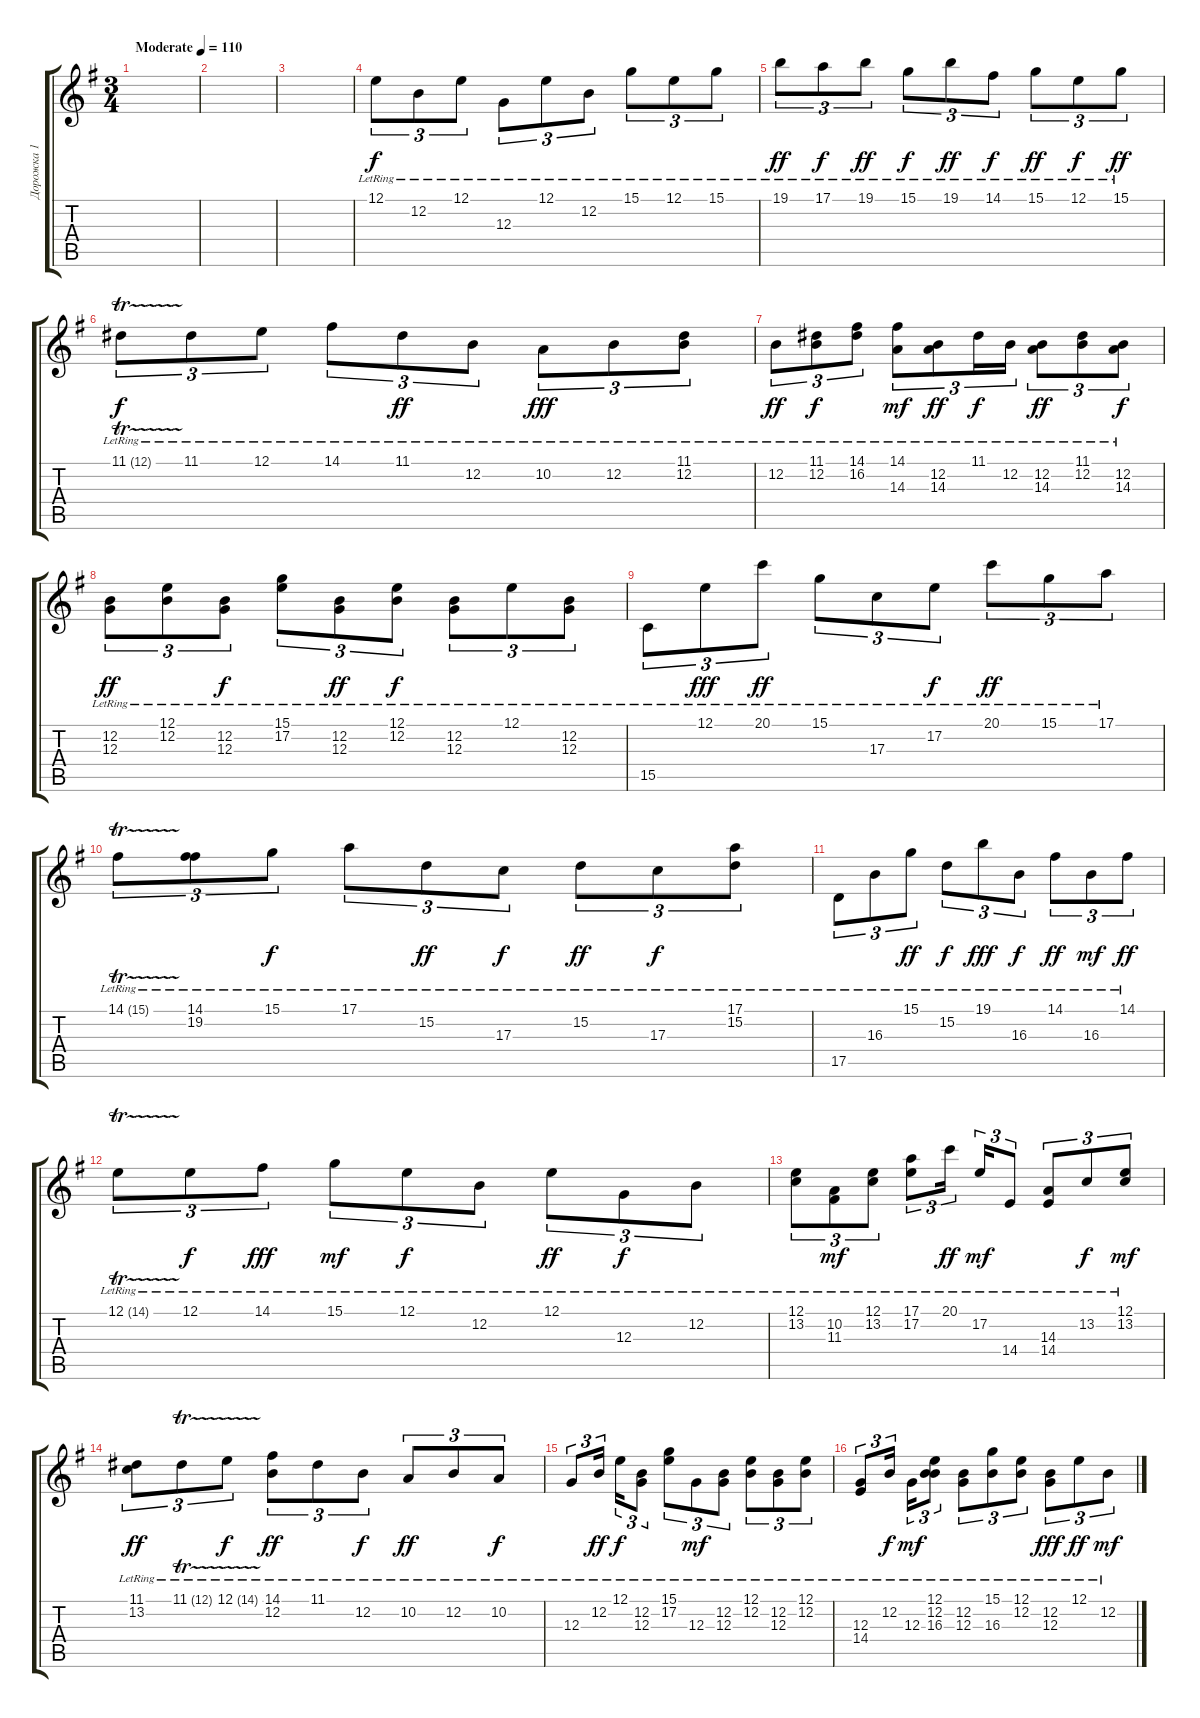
\track ("Дорожка 1" "Дорожка 1") {instrument brightacousticpiano}
\staff {score tabs}
\tuning (E4 B3 G3 D3 A2 E2) {hide}
\ts (3 4)
\tempo (110 "Moderate")
\clef g2
\ks eminor
|
|
|
12.1{lr}.8{tu (3 2)} 12.2{lr}.8{tu (3 2)} 12.1{lr}.8{tu (3 2)} 12.3{lr}.8{tu (3 2)} 12.1{lr}.8{tu (3 2)} 12.2{lr}.8{tu (3 2)} 15.1{lr}.8{tu (3 2)} 12.1{lr}.8{tu (3 2)} 15.1{lr}.8{tu (3 2)} |
19.1{lr}.8{tu (3 2) dy ff} 17.1{lr}.8{tu (3 2) dy f} 19.1{lr}.8{tu (3 2) dy ff} 15.1{lr}.8{tu (3 2) dy f} 19.1{lr}.8{tu (3 2) dy ff} 14.1{lr}.8{tu (3 2) dy f} 15.1{lr}.8{tu (3 2) dy ff} 12.1{lr}.8{tu (3 2) dy f} 15.1{lr}.8{tu (3 2) dy ff} |
11.1{tr (12 64) lr}.8{tu (3 2) dy f} 11.1{lr}.8{tu (3 2)} 12.1{lr}.8{tu (3 2)} 14.1{lr}.8{tu (3 2)} 11.1{lr}.8{tu (3 2) dy ff} 12.2{lr}.8{tu (3 2)} 10.2{lr}.8{tu (3 2) dy fff} 12.2{lr}.8{tu (3 2)} (11.1{lr} 12.2{lr}).8{tu (3 2)} |
12.2{lr}.8{tu (3 2) dy ff} (11.1{lr} 12.2{lr}).8{tu (3 2) dy f} (14.1{lr} 16.2{lr}).8{tu (3 2)} (14.1{lr} 14.3{lr}).8{tu (3 2) dy mf} (12.2{lr} 14.3{lr}).8{tu (3 2) dy ff} 11.1{lr}.16{tu (3 2) dy f} 12.2{lr}.16{tu (3 2)} (12.2{lr} 14.3{lr}).8{tu (3 2) dy ff} (11.1{lr} 12.2{lr}).8{tu (3 2)} (12.2{lr} 14.3{lr}).8{tu (3 2) dy f} |
(12.2{lr} 12.3{lr}).8{tu (3 2) dy ff} (12.1{lr} 12.2{lr}).8{tu (3 2)} (12.2{lr} 12.3{lr}).8{tu (3 2) dy f} (15.1{lr} 17.2{lr}).8{tu (3 2)} (12.2{lr} 12.3{lr}).8{tu (3 2) dy ff} (12.1{lr} 12.2{lr}).8{tu (3 2) dy f} (12.2{lr} 12.3{lr}).8{tu (3 2)} 12.1{lr}.8{tu (3 2)} (12.2{lr} 12.3{lr}).8{tu (3 2)} |
15.5{lr}.8{tu (3 2)} 12.1{lr}.8{tu (3 2) dy fff} 20.1{lr}.8{tu (3 2) dy ff} 15.1{lr}.8{tu (3 2)} 17.3{lr}.8{tu (3 2)} 17.2{lr}.8{tu (3 2) dy f} 20.1{lr}.8{tu (3 2) dy ff} 15.1{lr}.8{tu (3 2)} 17.1{lr}.8{tu (3 2)} |
14.1{tr (15 64) lr}.8{tu (3 2)} (14.1{lr} 19.2{lr}).8{tu (3 2)} 15.1{lr}.8{tu (3 2) dy f} 17.1{lr}.8{tu (3 2)} 15.2{lr}.8{tu (3 2) dy ff} 17.3{lr}.8{tu (3 2) dy f} 15.2{lr}.8{tu (3 2) dy ff} 17.3{lr}.8{tu (3 2) dy f} (17.1{lr} 15.2{lr}).8{tu (3 2)} |
17.5{lr}.8{tu (3 2)} 16.3{lr}.8{tu (3 2)} 15.1{lr}.8{tu (3 2) dy ff} 15.2{lr}.8{tu (3 2) dy f} 19.1{lr}.8{tu (3 2) dy fff} 16.3{lr}.8{tu (3 2) dy f} 14.1{lr}.8{tu (3 2) dy ff} 16.3{lr}.8{tu (3 2) dy mf} 14.1{lr}.8{tu (3 2) dy ff} |
12.1{tr (14 64) lr}.8{tu (3 2)} 12.1{lr}.8{tu (3 2) dy f} 14.1{lr}.8{tu (3 2) dy fff} 15.1{lr}.8{tu (3 2) dy mf} 12.1{lr}.8{tu (3 2) dy f} 12.2{lr}.8{tu (3 2)} 12.1{lr}.8{tu (3 2) dy ff} 12.3{lr}.8{tu (3 2) dy f} 12.2{lr}.8{tu (3 2)} |
(12.1{lr} 13.2{lr}).8{tu (3 2)} (10.2{lr} 11.3{lr}).8{tu (3 2) dy mf} (12.1{lr} 13.2{lr}).8{tu (3 2)} (17.1{lr} 17.2{lr}).8{tu (3 2)} 20.1{lr}.16{tu (3 2) dy ff beam splitsecondary} 17.2{lr}.16{tu (3 2) dy mf} 14.4{lr}.8{tu (3 2)} (14.3{lr} 14.4{lr}).8{tu (3 2)} 13.2{lr}.8{tu (3 2) dy f} (12.1{lr} 13.2{lr}).8{tu (3 2) dy mf} |
(11.1{lr} 13.2{lr}).8{tu (3 2) dy ff} 11.1{tr (12 32) lr}.8{tu (3 2)} 12.1{tr (14 32) lr}.8{tu (3 2) dy f} (14.1{lr} 12.2{lr}).8{tu (3 2) dy ff} 11.1{lr}.8{tu (3 2)} 12.2{lr}.8{tu (3 2) dy f} 10.2{lr}.8{tu (3 2) dy ff} 12.2{lr}.8{tu (3 2)} 10.2{lr}.8{tu (3 2) dy f} |
12.3{lr}.8{tu (3 2)} 12.2{lr}.16{tu (3 2) dy ff beam splitsecondary} 12.1{lr}.16{tu (3 2) dy f} (12.2{lr} 12.3{lr}).8{tu (3 2)} (15.1{lr} 17.2{lr}).8{tu (3 2)} 12.3{lr}.8{tu (3 2) dy mf} (12.2{lr} 12.3{lr}).8{tu (3 2)} (12.1{lr} 12.2{lr}).8{tu (3 2)} (12.2{lr} 12.3{lr}).8{tu (3 2)} (12.1{lr} 12.2{lr}).8{tu (3 2)} |
(12.3{lr} 14.4{lr}).8{tu (3 2)} 12.2{lr}.16{tu (3 2) dy f beam splitsecondary} 12.3{lr}.16{tu (3 2) dy mf} (12.1{lr} 12.2{lr} 16.3{lr}).8{tu (3 2)} (12.2{lr} 12.3{lr}).8{tu (3 2)} (15.1{lr} 16.3{lr}).8{tu (3 2)} (12.1{lr} 12.2{lr}).8{tu (3 2)} (12.2{lr} 12.3{lr}).8{tu (3 2) dy fff} 12.1{lr}.8{tu (3 2) dy ff} 12.2{lr}.8{tu (3 2) dy mf}
